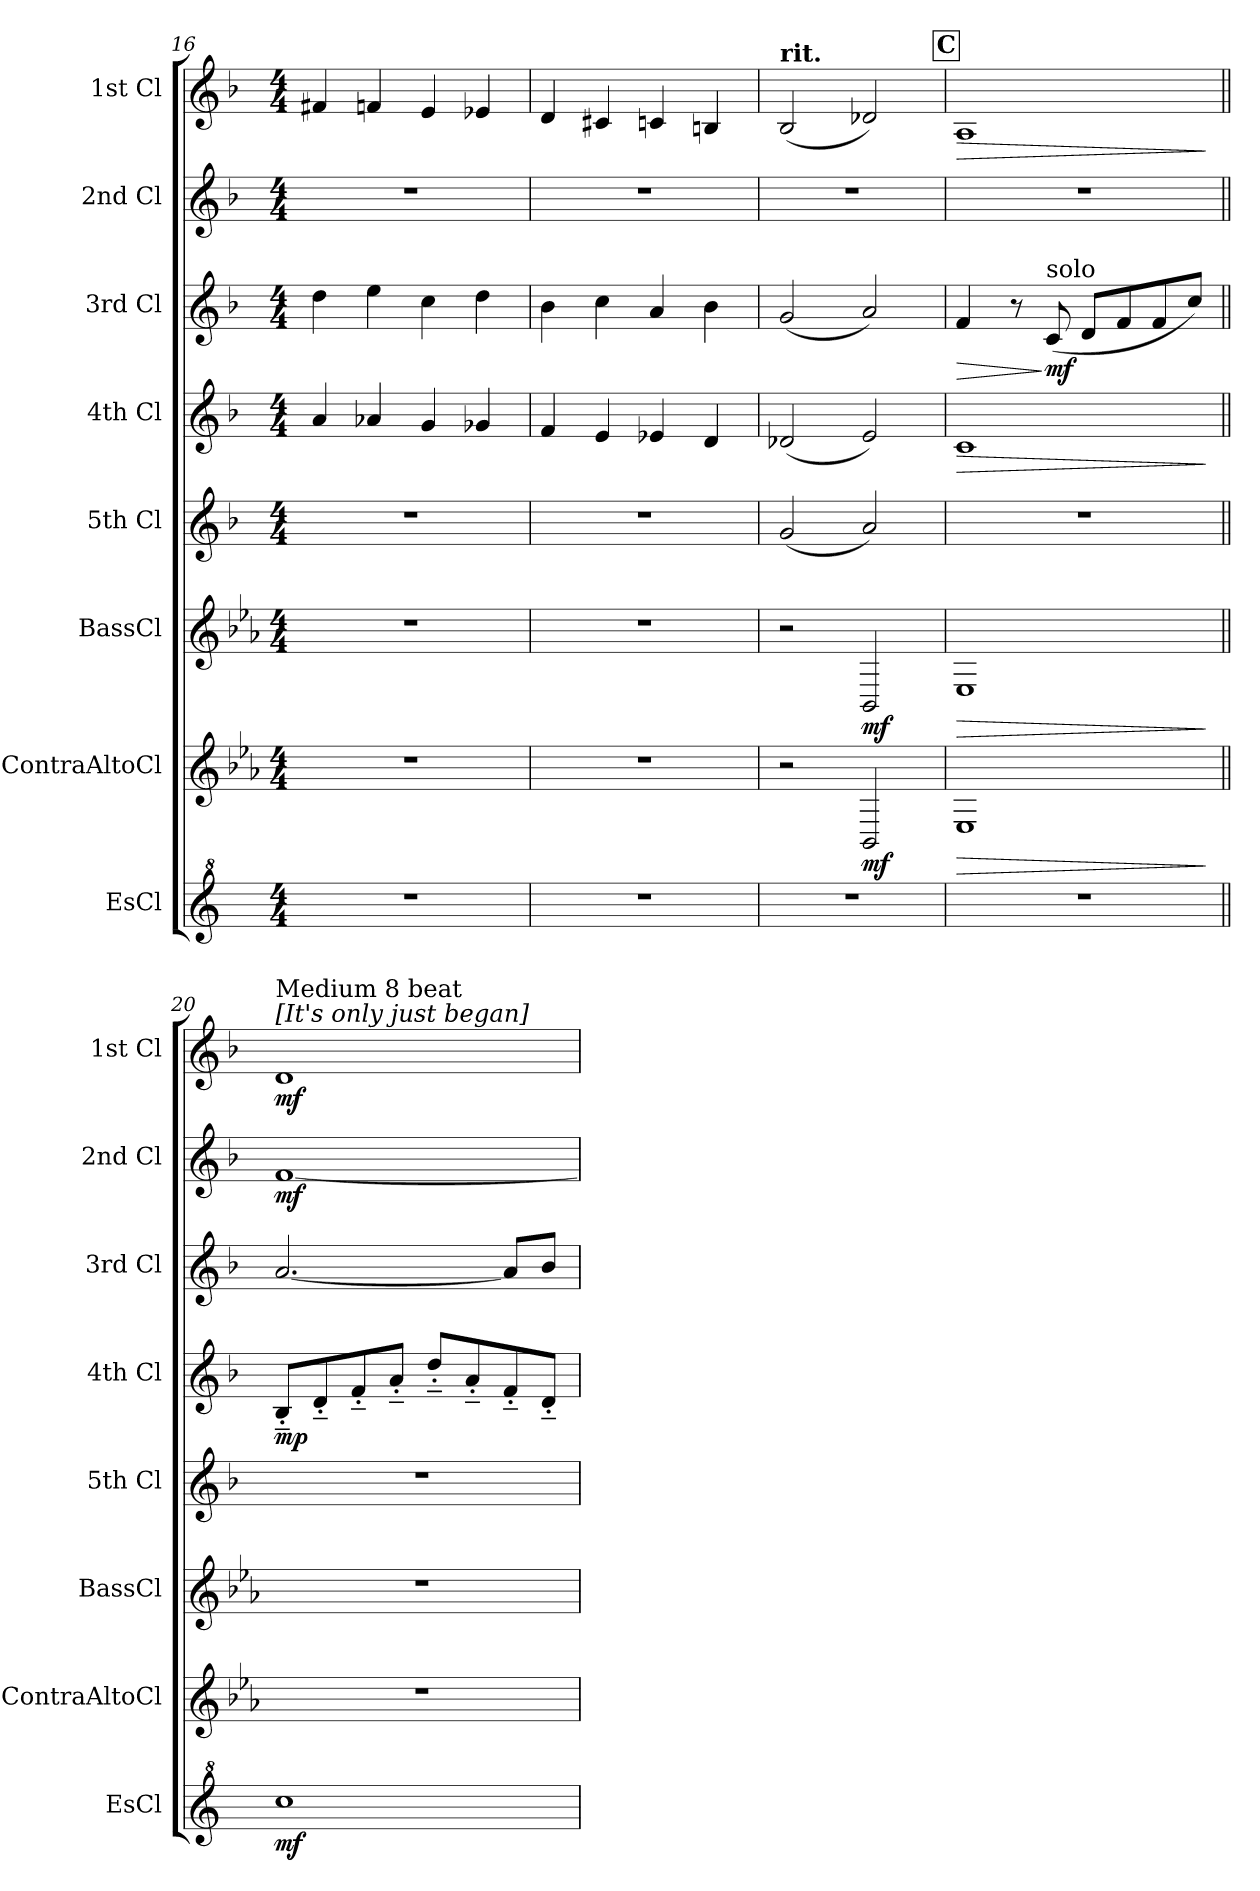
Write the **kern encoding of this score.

**kern	**dynam	**kern	**dynam	**kern	**dynam	**kern	**kern	**dynam	**kern	**dynam	**kern	**dynam	**kern	**dynam
*part8	*part8	*part7	*part7	*part6	*part6	*part5	*part4	*part4	*part3	*part3	*part2	*part2	*part1	*part1
*staff8	*staff8	*staff7	*staff7	*staff6	*staff6	*staff5	*staff4	*staff4	*staff3	*staff3	*staff2	*staff2	*staff1	*staff1
*I"EsCl	*	*I"ContraAltoCl	*	*I"BassCl	*	*I"5th Cl	*I"4th Cl	*	*I"3rd Cl	*	*I"2nd Cl	*	*I"1st Cl	*
*I'EsCl	*	*I'ContraAltoCl	*	*I'BassCl	*	*I'5th Cl	*I'4th Cl	*	*I'3rd Cl	*	*I'2nd Cl	*	*I'1st Cl	*
!!LO:PB:g=z
*clefG^2	*	*clefG2	*	*clefG2	*	*clefG2	*clefG2	*	*clefG2	*	*clefG2	*	*clefG2	*
*ITrd5c9	*	*ITrd12c21	*	*ITrd8c14	*	*ITrd1c2	*ITrd1c2	*	*ITrd1c2	*	*ITrd1c2	*	*ITrd1c2	*
*k[b-e-a-]	*	*k[b-e-a-]	*	*k[b-e-a-]	*	*k[b-e-a-]	*k[b-e-a-]	*	*k[b-e-a-]	*	*k[b-e-a-]	*	*k[b-e-a-]	*
*M4/4	*	*M4/4	*	*M4/4	*	*M4/4	*M4/4	*	*M4/4	*	*M4/4	*	*M4/4	*
=16	=16	=16	=16	=16	=16	=16	=16	=16	=16	=16	=16	=16	=16	=16
1r	.	1r	.	1r	.	1r	4g/	.	4cc\	.	1r	.	4en/	.
.	.	.	.	.	.	.	4g-X/	.	4dd\	.	.	.	4e-X/	.
.	.	.	.	.	.	.	4f/	.	4b-\	.	.	.	4d/	.
.	.	.	.	.	.	.	4f-X/	.	4cc\	.	.	.	4d-X/	.
=17	=17	=17	=17	=17	=17	=17	=17	=17	=17	=17	=17	=17	=17	=17
1r	.	1r	.	1r	.	1r	4e-/	.	4a-\	.	1r	.	4c/	.
.	.	.	.	.	.	.	4d/	.	4b-\	.	.	.	4Bn/	.
.	.	.	.	.	.	.	4d-X/	.	4g/	.	.	.	4B-X/	.
.	.	.	.	.	.	.	4c/	.	4a-\	.	.	.	4An/	.
=18	=18	=18	=18	=18	=18	=18	=18	=18	=18	=18	=18	=18	=18	=18
!	!	!	!	!	!	!	!	!	!	!	!	!	!LO:TX:a:B:t=rit.	!
1r	.	2r	.	2r	.	(2f/	(2c-X/	.	(2f/	.	1r	.	(2A-/	.
!	!	!	!LO:DY:b	!	!LO:DY:b	!	!	!	!	!	!	!	!	!
.	.	2BBB-/	mf	2BBB-/	mf	2g/)	2d/)	.	2g/)	.	.	.	2c-X/)	.
!!LO:REH:place=s1:a:B:fs=14:t=C
=19	=19	=19	=19	=19	=19	=19	=19	=19	=19	=19	=19	=19	=19	=19
!	!	!	!LO:HP:b	!	!LO:HP:b	!	!	!LO:HP:b	!	!LO:HP:b	!	!	!	!LO:HP:b
1r	.	1EE-	>	1EE-	>	1r	1B-	>	4e-/	>	1r	.	1G	>
.	.	.	.	.	.	.	.	.	8r	.	.	.	.	.
!	!	!	!	!	!	!	!	!	!LO:TX:a:t=solo	!	!	!	!	!
!	!	!	!	!	!	!	!	!	!	!LO:DY:n=1:b	!	!	!	!
.	.	.	.	.	.	.	.	.	(8B-/	] mf	.	.	.	.
.	.	.	.	.	.	.	.	.	8c/L	.	.	.	.	.
.	.	.	.	.	.	.	.	.	8e-/	.	.	.	.	.
.	.	.	.	.	.	.	.	.	8e-/	.	.	.	.	.
.	.	.	.	.	.	.	.	.	8b-/J)	.	.	.	.	.
.	.	.	]	.	]	.	.	]	.	.	.	.	.	]
=20||	=20||	=20||	=20||	=20||	=20||	=20||	=20||	=20||	=20||	=20||	=20||	=20||	=20||	=20||
*	*	*	*	*	*	*	*	*	*	*	*	*	*MM80	*
!	!	!	!	!	!	!	!	!	!	!	!	!	!LO:TX:a:B:t=[It's only just began]	!
!	!	!	!	!	!	!	!	!	!	!	!	!	!LO:TX:a:t=Medium 8 beat	!
!	!LO:DY:b	!	!	!	!	!	!	!LO:DY:b	!	!	!	!LO:DY:b	!	!LO:DY:b
1ee-	mf	1r	.	1r	.	1r	8A-'~/L	mp	[2.g/	.	[1e-	mf	1c	mf
.	.	.	.	.	.	.	8c'~/	.	.	.	.	.	.	.
.	.	.	.	.	.	.	8e-'~/	.	.	.	.	.	.	.
.	.	.	.	.	.	.	8g'~/J	.	.	.	.	.	.	.
.	.	.	.	.	.	.	8cc'~/L	.	.	.	.	.	.	.
.	.	.	.	.	.	.	8g'~/	.	.	.	.	.	.	.
.	.	.	.	.	.	.	8e-'~/	.	8g/L]	.	.	.	.	.
.	.	.	.	.	.	.	8c'~/J	.	8a-/J	.	.	.	.	.
=	=	=	=	=	=	=	=	=	=	=	=	=	=	=
*-	*-	*-	*-	*-	*-	*-	*-	*-	*-	*-	*-	*-	*-	*-
